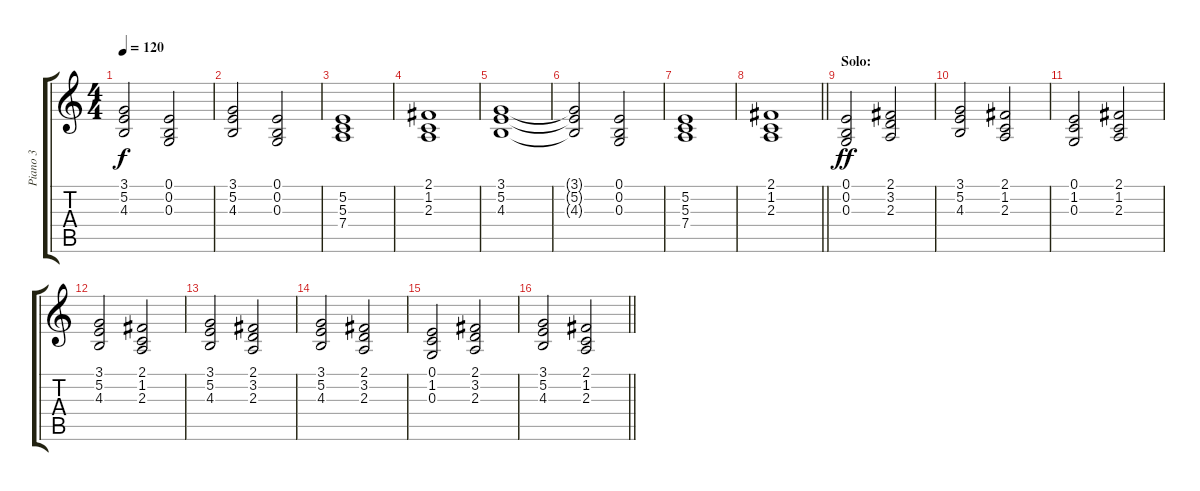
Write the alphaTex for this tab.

\track ("Piano 3" "Piano 3") {instrument synthstrings2}
\staff {score tabs}
\tuning (E4 B3 G3 D3 A2 E2) {hide}
\ts (4 4)
\tempo 120
\clef g2
\ks c
(3.1 5.2 4.3).2{dy f} (0.1 0.2 0.3).2 |
(3.1 5.2 4.3).2 (0.1 0.2 0.3).2 |
(5.2 5.3 7.4).1 |
(2.1 1.2 2.3).1 |
(3.1 5.2 4.3).1 |
(3.1{t} 5.2{t} 4.3{t}).2 (0.1 0.2 0.3).2 |
(5.2 5.3 7.4).1 |
\barLineRight lightlight
(2.1 1.2 2.3).1 |
\section ("" "Solo:")
(0.1 0.2 0.3).2{dy ff} (2.1 3.2 2.3).2 |
(3.1 5.2 4.3).2 (2.1 1.2 2.3).2 |
(0.1 1.2 0.3).2 (2.1 1.2 2.3).2 |
(3.1 5.2 4.3).2 (2.1 1.2 2.3).2 |
(3.1 5.2 4.3).2 (2.1 3.2 2.3).2 |
(3.1 5.2 4.3).2 (2.1 3.2 2.3).2 |
(0.1 1.2 0.3).2 (2.1 3.2 2.3).2 |
\barLineRight lightlight
(3.1 5.2 4.3).2 (2.1 1.2 2.3).2
